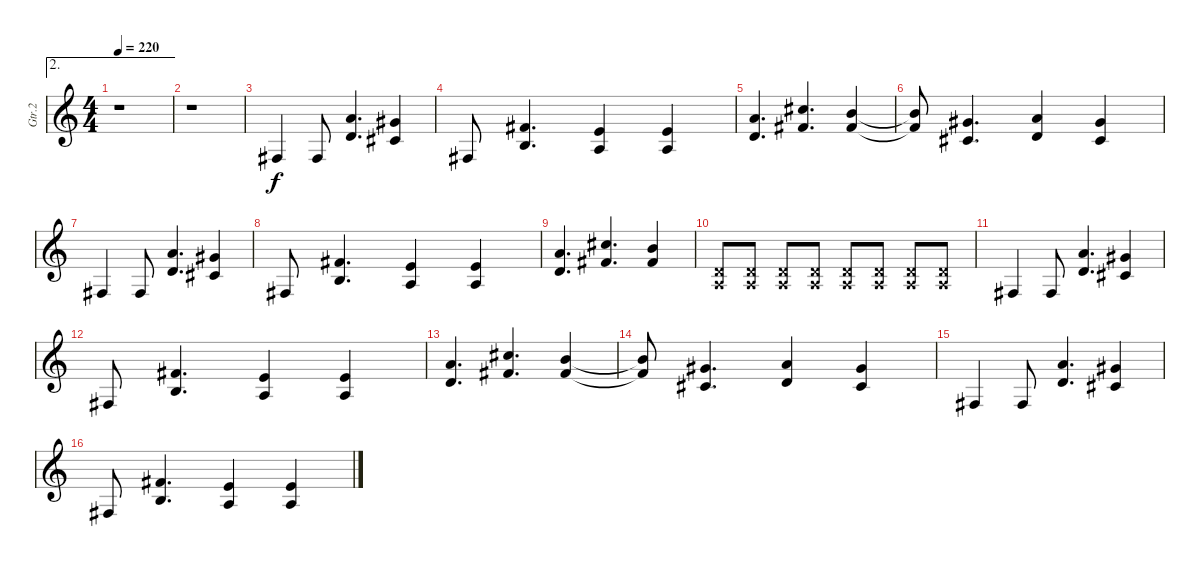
\track ("Gtr.2" "Gtr.2") {instrument overdrivenguitar}
\staff {score}
\tuning (E4 B3 G3 D3 A2 E2) {hide}
\ae 2
\ts (4 4)
\tempo 220
\clef g2
\ks c
r.1{dy f} |
r.1 |
2.6.4 2.6.8 (7.4 5.5).4{d} (6.4 4.5).4 |
2.6.8 (4.4 2.5).4{d} (7.5 5.6).4 (7.5 5.6).4 |
(7.4 5.5).4{d} (11.4 9.5).4{d} (9.4 9.5).4 |
(9.4{t} 9.5{t}).8 (6.4 4.5).4{d} (7.4 5.5).4 (6.4 4.5).4 |
2.6.4 2.6.8 (7.4 5.5).4{d} (6.4 4.5).4 |
2.6.8 (4.4 2.5).4{d} (7.5 5.6).4 (7.5 5.6).4 |
(7.4 5.5).4{d} (11.4 9.5).4{d} (9.4 9.5).4 |
(0.4{x} 0.5{x}).8 (0.4{x} 0.5{x}).8 (0.4{x} 0.5{x}).8 (0.4{x} 0.5{x}).8 (0.4{x} 0.5{x}).8 (0.4{x} 0.5{x}).8 (0.4{x} 0.5{x}).8 (0.4{x} 0.5{x}).8 |
2.6.4 2.6.8 (7.4 5.5).4{d} (6.4 4.5).4 |
2.6.8 (4.4 2.5).4{d} (7.5 5.6).4 (7.5 5.6).4 |
(7.4 5.5).4{d} (11.4 9.5).4{d} (9.4 9.5).4 |
(9.4{t} 9.5{t}).8 (6.4 4.5).4{d} (7.4 5.5).4 (6.4 4.5).4 |
2.6.4 2.6.8 (7.4 5.5).4{d} (6.4 4.5).4 |
2.6.8 (4.4 2.5).4{d} (7.5 5.6).4 (7.5 5.6).4
